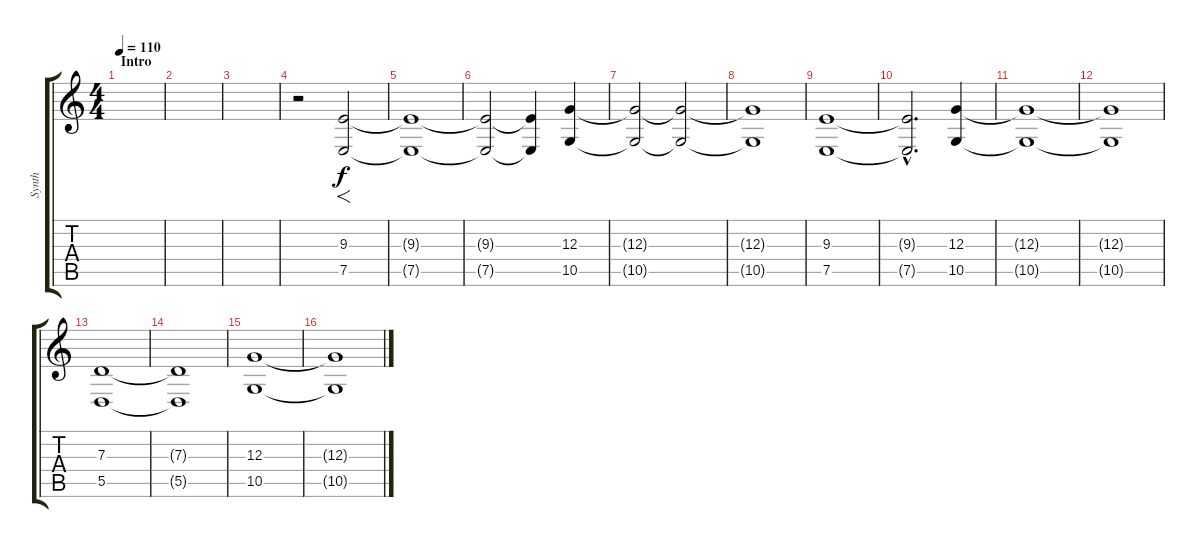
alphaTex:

\track ("Synth" "Synth") {instrument synthstrings1}
\staff {score tabs}
\tuning (E4 B3 G3 D3 A2 E2) {hide}
\ts (4 4)
\section ("" "Intro")
\tempo 110
\clef g2
\ks c
|
|
|
r.2 (9.3 7.5).2{f} |
(9.3{t} 7.5{t}).1 |
(9.3{t} 7.5{t}).2 (9.3{t} 7.5{t}).4 (12.3 10.5).4 |
(12.3{t} 10.5{t}).2 (12.3{t} 10.5{t}).2 |
(12.3{t} 10.5{t}).1 |
(9.3 7.5).1 |
(9.3{hac t} 7.5{hac t}).2{d} (12.3 10.5).4 |
(12.3{t} 10.5{t}).1 |
(12.3{t} 10.5{t}).1 |
(7.3 5.5).1 |
(7.3{t} 5.5{t}).1 |
(12.3 10.5).1 |
(12.3{t} 10.5{t}).1
